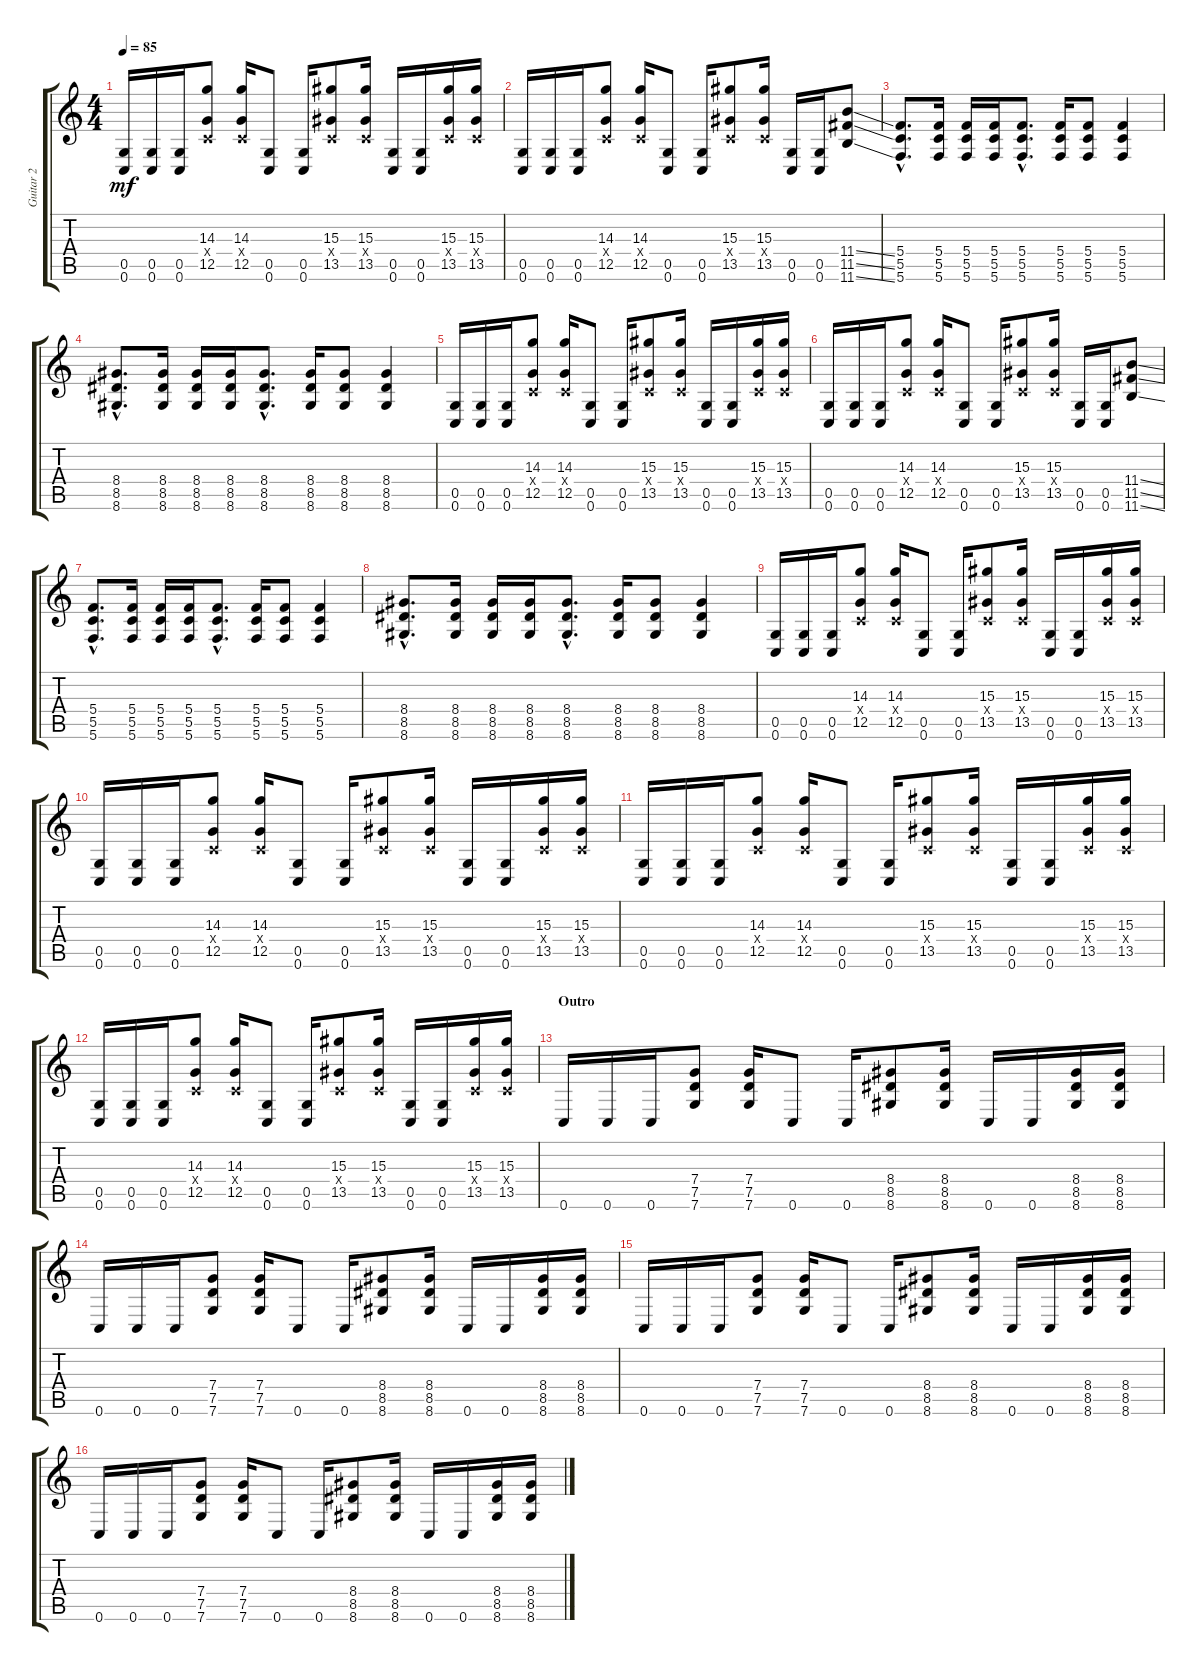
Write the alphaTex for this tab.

\track ("Guitar 2" "Guitar 2") {instrument distortionguitar}
\staff {score tabs}
\tuning (D4 A3 F3 C3 G2 C2) {hide}
\ts (4 4)
\tempo 85
\clef g2
\ks c
(0.5 0.6).16{dy mf} (0.5 0.6).16 (0.5 0.6).16 (14.3 0.4{x} 12.5).8 (14.3 0.4{x} 12.5).16 (0.5 0.6).8 (0.5 0.6).16 (15.3 0.4{x} 13.5).8 (15.3 0.4{x} 13.5).16 (0.5 0.6).16 (0.5 0.6).16 (15.3 0.4{x} 13.5).16 (15.3 0.4{x} 13.5).16 |
(0.5 0.6).16 (0.5 0.6).16 (0.5 0.6).16 (14.3 0.4{x} 12.5).8 (14.3 0.4{x} 12.5).16 (0.5 0.6).8 (0.5 0.6).16 (15.3 0.4{x} 13.5).8 (15.3 0.4{x} 13.5).16 (0.5 0.6).16 (0.5 0.6).16 (11.4{ss} 11.5{ss} 11.6{ss}).8 |
(5.4{hac} 5.5{hac} 5.6{hac}).8{d} (5.4 5.5 5.6).16 (5.4 5.5 5.6).16 (5.4 5.5 5.6).16 (5.4{hac} 5.5{hac} 5.6{hac}).8{d} (5.4 5.5 5.6).16 (5.4 5.5 5.6).8 (5.4 5.5 5.6).4 |
(8.4{hac} 8.5{hac} 8.6{hac}).8{d} (8.4 8.5 8.6).16 (8.4 8.5 8.6).16 (8.4 8.5 8.6).16 (8.4{hac} 8.5{hac} 8.6{hac}).8{d} (8.4 8.5 8.6).16 (8.4 8.5 8.6).8 (8.4 8.5 8.6).4 |
(0.5 0.6).16 (0.5 0.6).16 (0.5 0.6).16 (14.3 0.4{x} 12.5).8 (14.3 0.4{x} 12.5).16 (0.5 0.6).8 (0.5 0.6).16 (15.3 0.4{x} 13.5).8 (15.3 0.4{x} 13.5).16 (0.5 0.6).16 (0.5 0.6).16 (15.3 0.4{x} 13.5).16 (15.3 0.4{x} 13.5).16 |
(0.5 0.6).16 (0.5 0.6).16 (0.5 0.6).16 (14.3 0.4{x} 12.5).8 (14.3 0.4{x} 12.5).16 (0.5 0.6).8 (0.5 0.6).16 (15.3 0.4{x} 13.5).8 (15.3 0.4{x} 13.5).16 (0.5 0.6).16 (0.5 0.6).16 (11.4{ss} 11.5{ss} 11.6{ss}).8 |
(5.4{hac} 5.5{hac} 5.6{hac}).8{d} (5.4 5.5 5.6).16 (5.4 5.5 5.6).16 (5.4 5.5 5.6).16 (5.4{hac} 5.5{hac} 5.6{hac}).8{d} (5.4 5.5 5.6).16 (5.4 5.5 5.6).8 (5.4 5.5 5.6).4 |
(8.4{hac} 8.5{hac} 8.6{hac}).8{d} (8.4 8.5 8.6).16 (8.4 8.5 8.6).16 (8.4 8.5 8.6).16 (8.4{hac} 8.5{hac} 8.6{hac}).8{d} (8.4 8.5 8.6).16 (8.4 8.5 8.6).8 (8.4 8.5 8.6).4 |
(0.5 0.6).16 (0.5 0.6).16 (0.5 0.6).16 (14.3 0.4{x} 12.5).8 (14.3 0.4{x} 12.5).16 (0.5 0.6).8 (0.5 0.6).16 (15.3 0.4{x} 13.5).8 (15.3 0.4{x} 13.5).16 (0.5 0.6).16 (0.5 0.6).16 (15.3 0.4{x} 13.5).16 (15.3 0.4{x} 13.5).16 |
(0.5 0.6).16 (0.5 0.6).16 (0.5 0.6).16 (14.3 0.4{x} 12.5).8 (14.3 0.4{x} 12.5).16 (0.5 0.6).8 (0.5 0.6).16 (15.3 0.4{x} 13.5).8 (15.3 0.4{x} 13.5).16 (0.5 0.6).16 (0.5 0.6).16 (15.3 0.4{x} 13.5).16 (15.3 0.4{x} 13.5).16 |
(0.5 0.6).16 (0.5 0.6).16 (0.5 0.6).16 (14.3 0.4{x} 12.5).8 (14.3 0.4{x} 12.5).16 (0.5 0.6).8 (0.5 0.6).16 (15.3 0.4{x} 13.5).8 (15.3 0.4{x} 13.5).16 (0.5 0.6).16 (0.5 0.6).16 (15.3 0.4{x} 13.5).16 (15.3 0.4{x} 13.5).16 |
(0.5 0.6).16 (0.5 0.6).16 (0.5 0.6).16 (14.3 0.4{x} 12.5).8 (14.3 0.4{x} 12.5).16 (0.5 0.6).8 (0.5 0.6).16 (15.3 0.4{x} 13.5).8 (15.3 0.4{x} 13.5).16 (0.5 0.6).16 (0.5 0.6).16 (15.3 0.4{x} 13.5).16 (15.3 0.4{x} 13.5).16 |
\section ("" "Outro")
0.6.16 0.6.16 0.6.16 (7.4 7.5 7.6).8 (7.4 7.5 7.6).16 0.6.8 0.6.16 (8.4 8.5 8.6).8 (8.4 8.5 8.6).16 0.6.16 0.6.16 (8.4 8.5 8.6).16 (8.4 8.5 8.6).16 |
0.6.16 0.6.16 0.6.16 (7.4 7.5 7.6).8 (7.4 7.5 7.6).16 0.6.8 0.6.16 (8.4 8.5 8.6).8 (8.4 8.5 8.6).16 0.6.16 0.6.16 (8.4 8.5 8.6).16 (8.4 8.5 8.6).16 |
0.6.16 0.6.16 0.6.16 (7.4 7.5 7.6).8 (7.4 7.5 7.6).16 0.6.8 0.6.16 (8.4 8.5 8.6).8 (8.4 8.5 8.6).16 0.6.16 0.6.16 (8.4 8.5 8.6).16 (8.4 8.5 8.6).16 |
0.6.16 0.6.16 0.6.16 (7.4 7.5 7.6).8 (7.4 7.5 7.6).16 0.6.8 0.6.16 (8.4 8.5 8.6).8 (8.4 8.5 8.6).16 0.6.16 0.6.16 (8.4 8.5 8.6).16 (8.4 8.5 8.6).16
